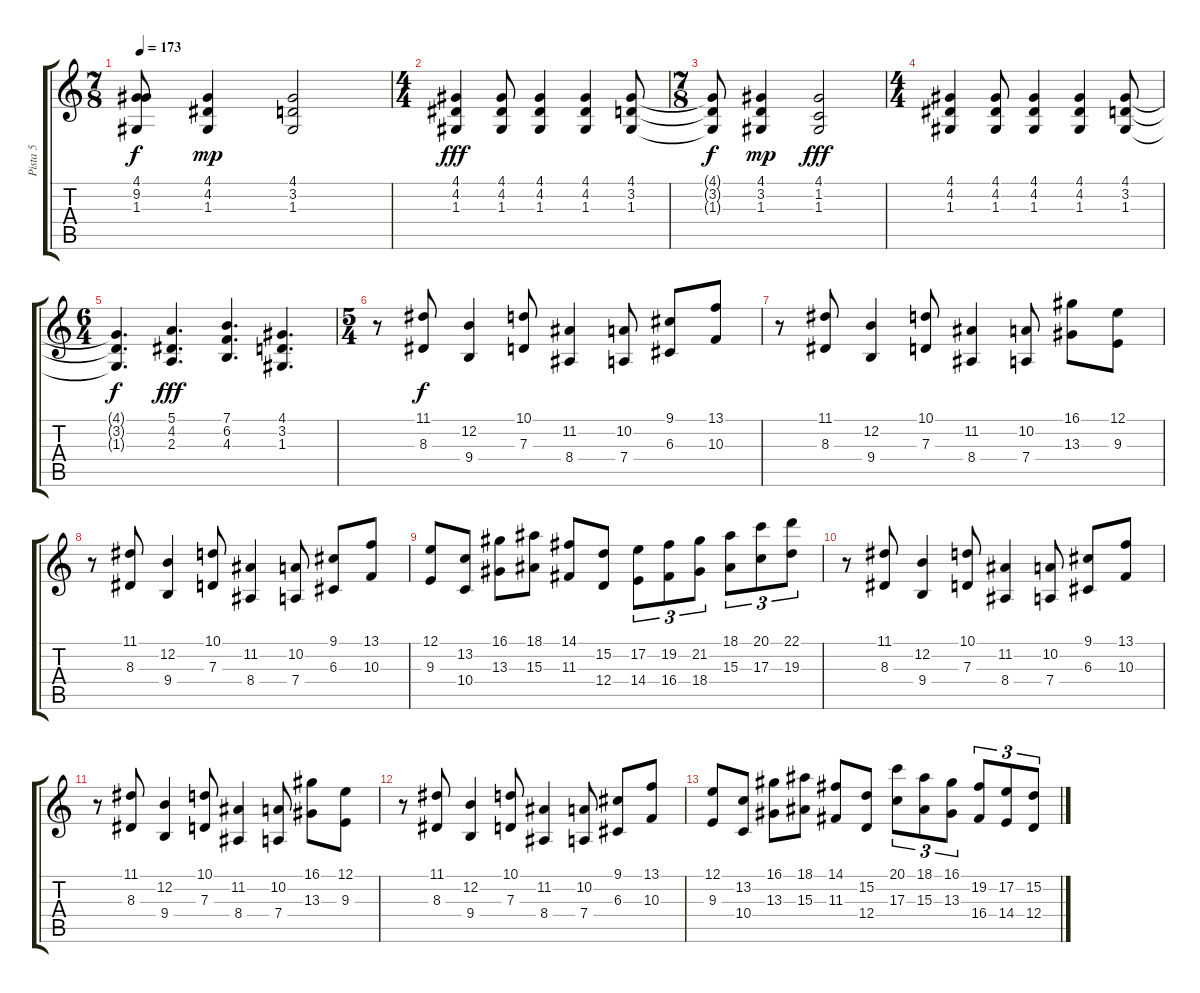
\track ("Pista 5" "Pista 5") {instrument fx1rain}
\staff {score tabs}
\tuning (E4 B3 G3 D3 A2 E2) {hide}
\ts (7 8)
\tempo 173
\clef g2
\ks c
(4.1{t} 9.2{t} 1.3{t}).8{dy f} (4.1 4.2 1.3).4{dy mp} (4.1 3.2 1.3).2 |
\ts (4 4)
(4.1 4.2 1.3).4{dy fff} (4.1 4.2 1.3).8 (4.1 4.2 1.3).4 (4.1 4.2 1.3).4 (4.1 3.2 1.3).8 |
\ts (7 8)
(4.1{t} 3.2{t} 1.3{t}).8{dy f} (4.1 3.2 1.3).4{dy mp} (4.1 1.2 1.3).2{dy fff} |
\ts (4 4)
(4.1 4.2 1.3).4{volume 12 instrument fx1rain} (4.1 4.2 1.3).8 (4.1 4.2 1.3).4 (4.1 4.2 1.3).4 (4.1 3.2 1.3).8 |
\ts (6 4)
(4.1{t} 3.2{t} 1.3{t}).4{d dy f} (5.1 4.2 2.3).4{d dy fff} (7.1 6.2 4.3).4{d} (4.1 3.2 1.3).4{d} |
\ts (5 4)
r.8{volume 15 instrument honkytonkpiano} (11.1 8.3).8{dy f} (12.2 9.4).4 (10.1 7.3).8 (11.2 8.4).4 (10.2 7.4).8 (9.1 6.3).8 (13.1 10.3).8 |
r.8 (11.1 8.3).8{volume 13 instrument fx1rain} (12.2 9.4).4 (10.1 7.3).8 (11.2 8.4).4 (10.2 7.4).8 (16.1 13.3).8 (12.1 9.3).8 |
r.8{volume 15 instrument honkytonkpiano} (11.1 8.3).8 (12.2 9.4).4 (10.1 7.3).8 (11.2 8.4).4 (10.2 7.4).8 (9.1 6.3).8 (13.1 10.3).8 |
(12.1 9.3).8 (13.2 10.4).8 (16.1 13.3).8 (18.1 15.3).8 (14.1 11.3).8 (15.2 12.4).8 (17.2 14.4).8{tu (3 2)} (19.2 16.4).8{tu (3 2)} (21.2 18.4).8{tu (3 2)} (18.1 15.3).8{tu (3 2)} (20.1 17.3).8{tu (3 2)} (22.1 19.3).8{tu (3 2)} |
r.8{volume 15 instrument honkytonkpiano} (11.1 8.3).8 (12.2 9.4).4 (10.1 7.3).8 (11.2 8.4).4 (10.2 7.4).8 (9.1 6.3).8 (13.1 10.3).8 |
r.8 (11.1 8.3).8{volume 13 instrument fx1rain} (12.2 9.4).4 (10.1 7.3).8 (11.2 8.4).4 (10.2 7.4).8 (16.1 13.3).8 (12.1 9.3).8 |
r.8{volume 15 instrument honkytonkpiano} (11.1 8.3).8 (12.2 9.4).4 (10.1 7.3).8 (11.2 8.4).4 (10.2 7.4).8 (9.1 6.3).8 (13.1 10.3).8 |
(12.1 9.3).8 (13.2 10.4).8 (16.1 13.3).8 (18.1 15.3).8 (14.1 11.3).8 (15.2 12.4).8 (20.1 17.3).8{tu (3 2)} (18.1 15.3).8{tu (3 2)} (16.1 13.3).8{tu (3 2)} (19.2 16.4).8{tu (3 2)} (17.2 14.4).8{tu (3 2)} (15.2 12.4).8{tu (3 2)}
